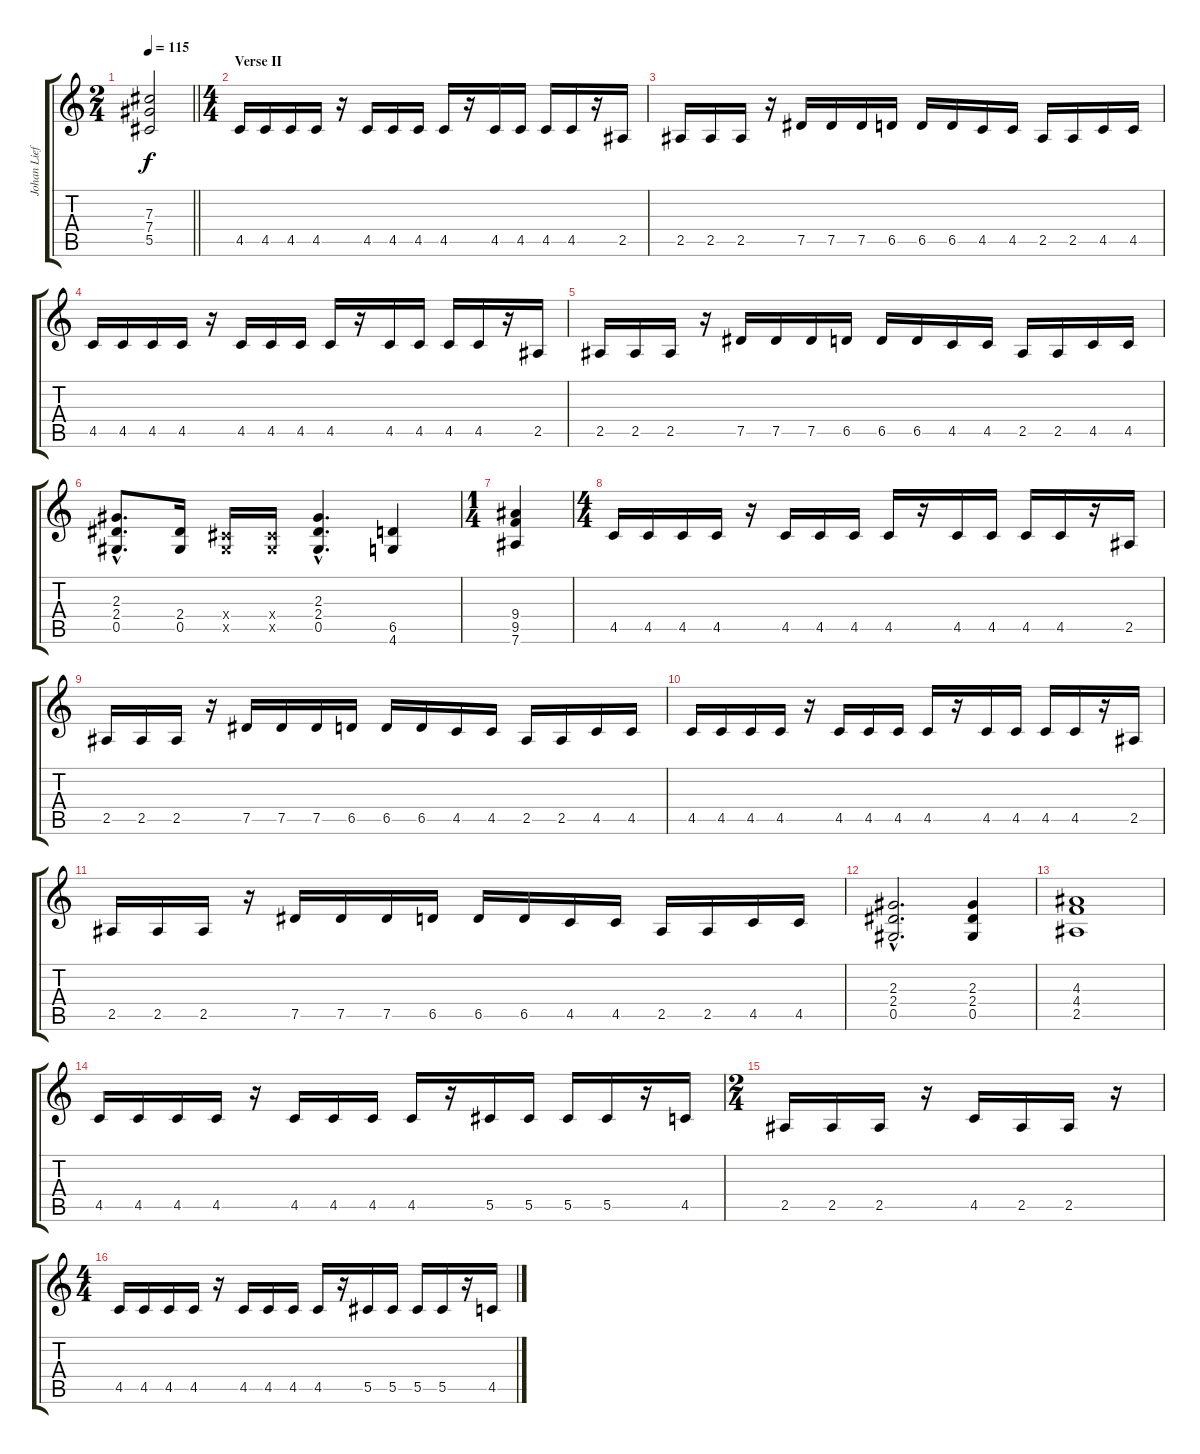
\track ("Johan Liefvendahl" "Johan Lief") {instrument overdrivenguitar}
\staff {score tabs}
\tuning (Eb4 Bb3 Gb3 Db3 Ab2 Eb2) {hide}
\ts (2 4)
\tempo 115
\clef g2
\barLineRight lightlight
\ks c
(7.3 7.4 5.5).2{dy f} |
\ts (4 4)
\section ("" "Verse II")
4.5.16{volume 13} 4.5.16 4.5.16 4.5.16 r.16 4.5.16 4.5.16 4.5.16 4.5.16 r.16 4.5.16 4.5.16 4.5.16 4.5.16 r.16 2.5.16 |
2.5.16 2.5.16 2.5.16 r.16 7.5.16 7.5.16 7.5.16 6.5.16 6.5.16 6.5.16 4.5.16 4.5.16 2.5.16 2.5.16 4.5.16 4.5.16 |
4.5.16 4.5.16 4.5.16 4.5.16 r.16 4.5.16 4.5.16 4.5.16 4.5.16 r.16 4.5.16 4.5.16 4.5.16 4.5.16 r.16 2.5.16 |
2.5.16 2.5.16 2.5.16 r.16 7.5.16 7.5.16 7.5.16 6.5.16 6.5.16 6.5.16 4.5.16 4.5.16 2.5.16 2.5.16 4.5.16 4.5.16 |
(2.3{hac} 2.4{hac} 0.5{hac}).8{d} (2.4 0.5).16 (0.4{x} 0.5{x}).16 (0.4{x} 0.5{x}).16 (2.3{hac} 2.4{hac} 0.5{hac}).4{d} (6.5 4.6).4 |
\ts (1 4)
(9.4 9.5 7.6).4 |
\ts (4 4)
4.5.16 4.5.16 4.5.16 4.5.16 r.16 4.5.16 4.5.16 4.5.16 4.5.16 r.16 4.5.16 4.5.16 4.5.16 4.5.16 r.16 2.5.16 |
2.5.16 2.5.16 2.5.16 r.16 7.5.16 7.5.16 7.5.16 6.5.16 6.5.16 6.5.16 4.5.16 4.5.16 2.5.16 2.5.16 4.5.16 4.5.16 |
4.5.16 4.5.16 4.5.16 4.5.16 r.16 4.5.16 4.5.16 4.5.16 4.5.16 r.16 4.5.16 4.5.16 4.5.16 4.5.16 r.16 2.5.16 |
2.5.16 2.5.16 2.5.16 r.16 7.5.16 7.5.16 7.5.16 6.5.16 6.5.16 6.5.16 4.5.16 4.5.16 2.5.16 2.5.16 4.5.16 4.5.16 |
(2.3{hac} 2.4{hac} 0.5{hac}).2{d} (2.3 2.4 0.5).4 |
(4.3 4.4 2.5).1 |
4.5.16{volume 11} 4.5.16 4.5.16 4.5.16 r.16 4.5.16 4.5.16 4.5.16 4.5.16 r.16 5.5.16 5.5.16 5.5.16 5.5.16 r.16 4.5.16 |
\ts (2 4)
2.5.16 2.5.16 2.5.16 r.16 4.5.16 2.5.16 2.5.16 r.16 |
\ts (4 4)
4.5.16 4.5.16 4.5.16 4.5.16 r.16 4.5.16 4.5.16 4.5.16 4.5.16 r.16 5.5.16 5.5.16 5.5.16 5.5.16 r.16 4.5.16
